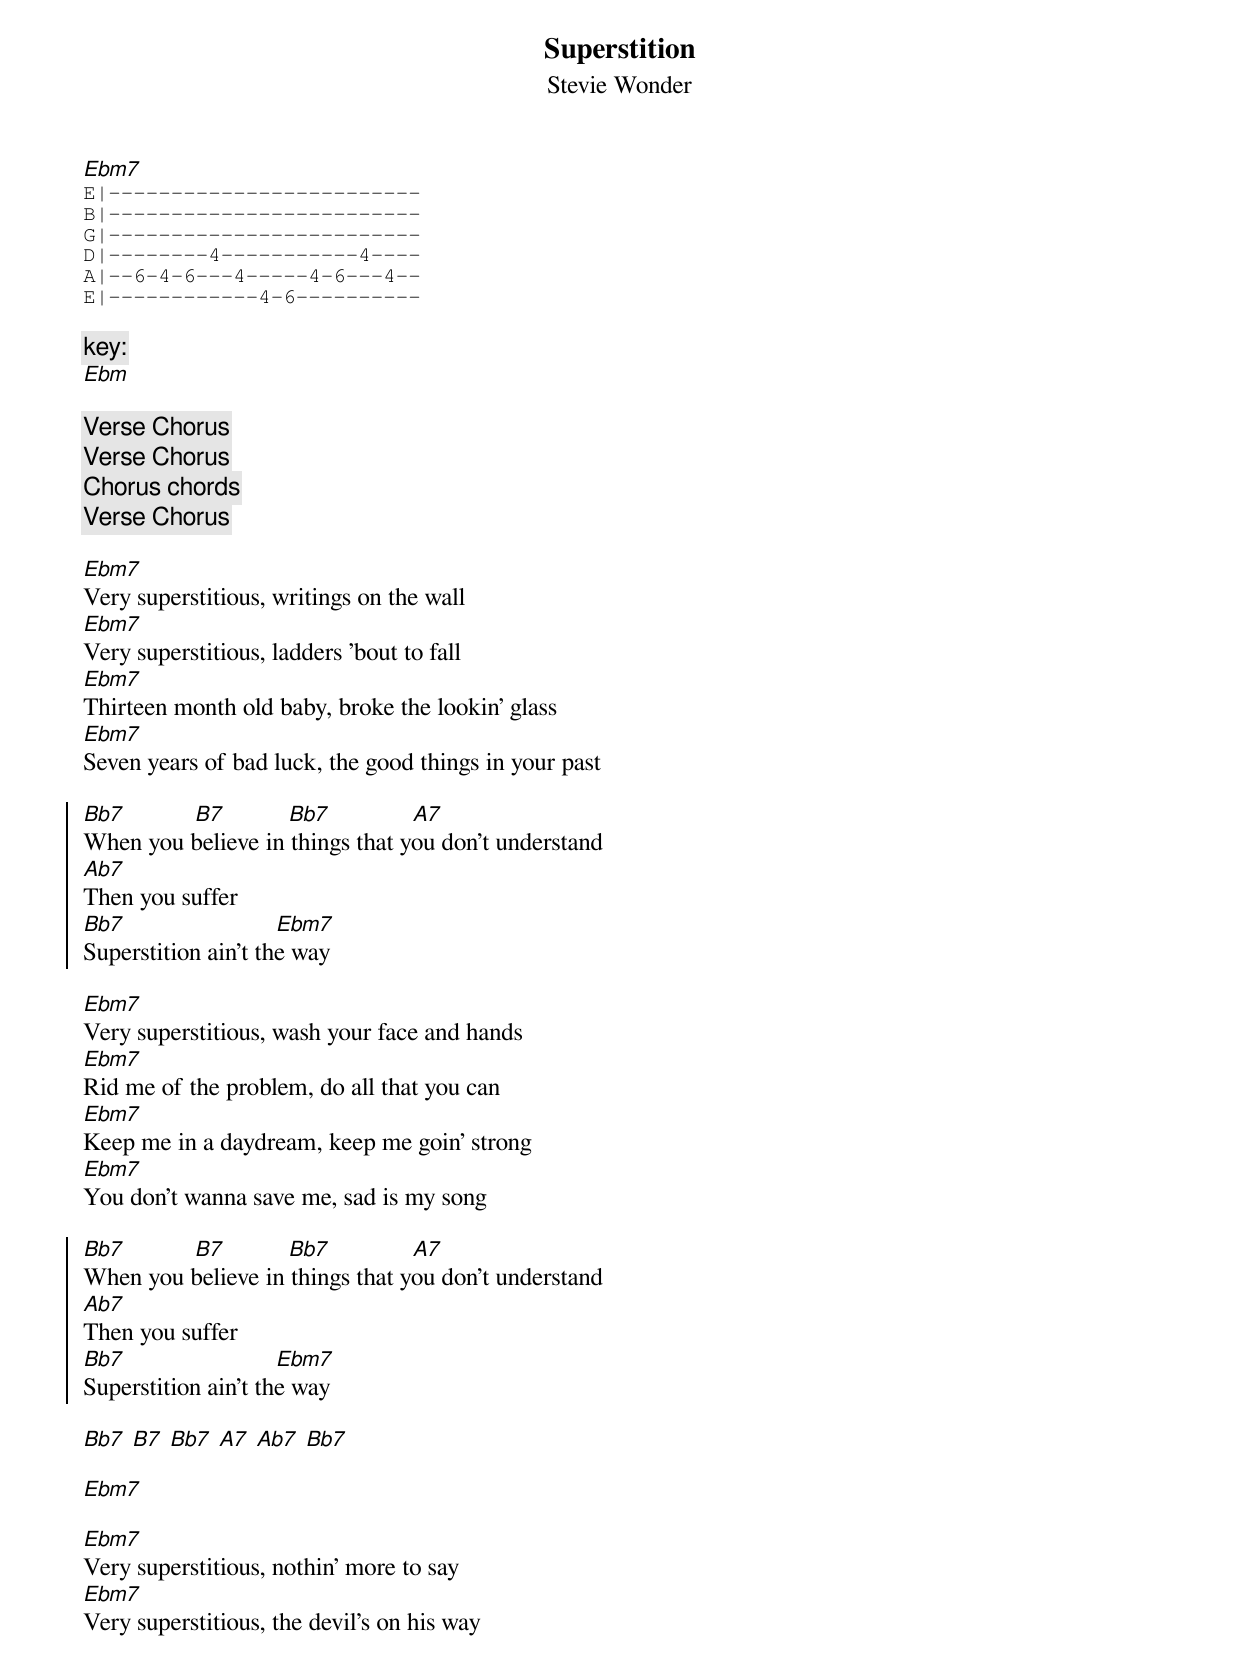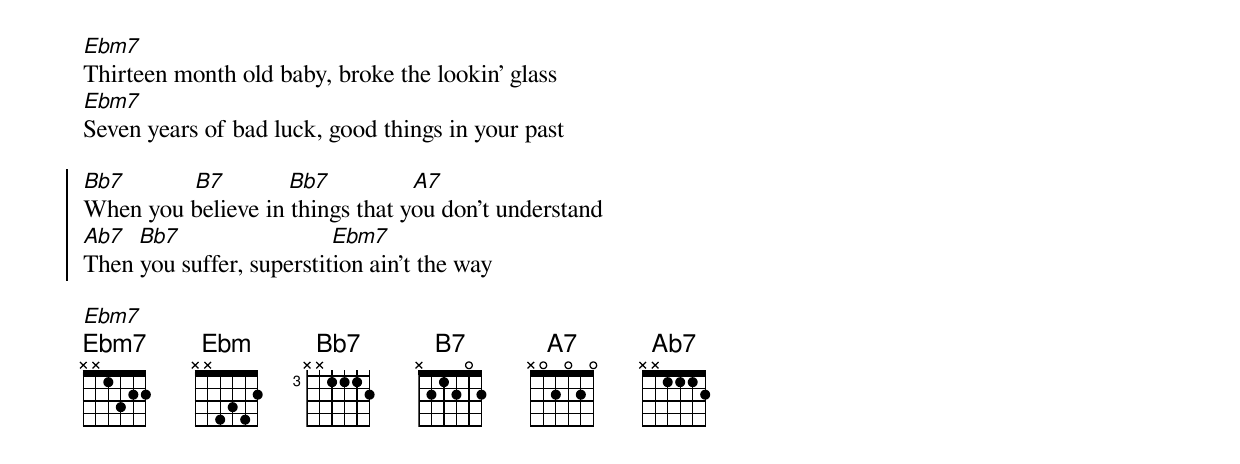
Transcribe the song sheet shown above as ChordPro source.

{t: Superstition}
{st: Stevie Wonder}
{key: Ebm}
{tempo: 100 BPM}
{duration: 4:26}

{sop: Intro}
[Ebm7]
{sot}
E|-------------------------
B|-------------------------
G|-------------------------
D|--------4-----------4----
A|--6-4-6---4-----4-6---4--
E|------------4-6----------
{eot}
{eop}

{c: key: }
[Ebm]

{c:Verse Chorus}
{c:Verse Chorus}
{c: Chorus chords}
{c:Verse Chorus}

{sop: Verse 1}
[Ebm7]
Very superstitious, writings on the wall
[Ebm7]
Very superstitious, ladders 'bout to fall
[Ebm7]
Thirteen month old baby, broke the lookin' glass
[Ebm7]
Seven years of bad luck, the good things in your past
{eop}

{soc}
[Bb7]           [B7]          [Bb7]             [A7]
When you believe in things that you don't understand
[Ab7]
Then you suffer
[Bb7]                        [Ebm7]
Superstition ain't the way
{eoc}

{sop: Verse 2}
[Ebm7]
Very superstitious, wash your face and hands
[Ebm7]
Rid me of the problem, do all that you can
[Ebm7]
Keep me in a daydream, keep me goin' strong
[Ebm7]
You don't wanna save me, sad is my song
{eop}

{soc}
[Bb7]           [B7]          [Bb7]             [A7]
When you believe in things that you don't understand
[Ab7]
Then you suffer
[Bb7]                        [Ebm7]
Superstition ain't the way
{eoc}

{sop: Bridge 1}
[Bb7] [B7] [Bb7] [A7] [Ab7] [Bb7]
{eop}

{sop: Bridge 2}
[Ebm7]
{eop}

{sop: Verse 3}
[Ebm7]
Very superstitious, nothin' more to say
[Ebm7]
Very superstitious, the devil's on his way
[Ebm7]
Thirteen month old baby, broke the lookin' glass
[Ebm7]
Seven years of bad luck, good things in your past
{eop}

{soc}
[Bb7]           [B7]          [Bb7]             [A7]
When you believe in things that you don't understand
[Ab7]  [Bb7]                        [Ebm7]
Then you suffer, superstition ain't the way
{eoc}

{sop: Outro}
[Ebm7]
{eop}
